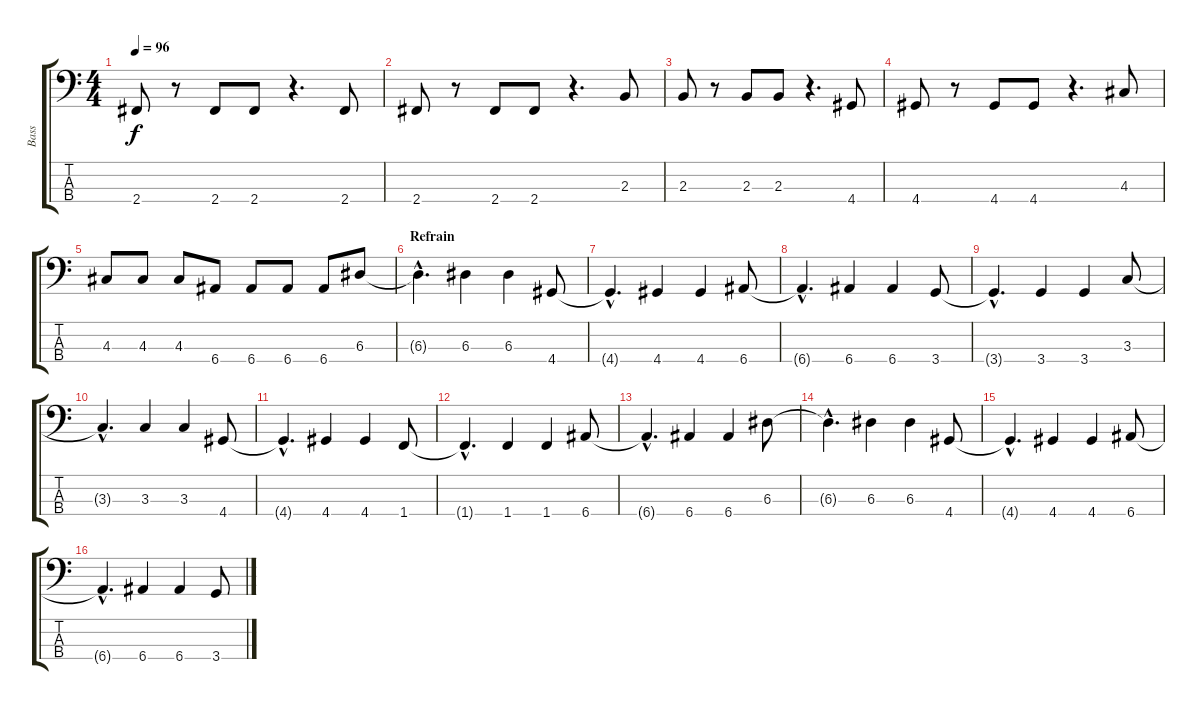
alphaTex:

\track ("Bass" "Bass") {instrument electricbassfinger}
\staff {score tabs}
\tuning (G2 D2 A1 E1) {hide}
\ts (4 4)
\tempo 96
\clef f4
\ks c
2.4.8{dy f} r.8 2.4.8 2.4.8 r.4{d} 2.4.8 |
2.4.8 r.8 2.4.8 2.4.8 r.4{d} 2.3.8 |
2.3.8 r.8 2.3.8 2.3.8 r.4{d} 4.4.8 |
4.4.8 r.8 4.4.8 4.4.8 r.4{d} 4.3.8 |
4.3.8 4.3.8 4.3.8 6.4.8 6.4.8 6.4.8 6.4.8 6.3.8 |
\section ("" "Refrain")
6.3{hac t}.4{d} 6.3.4 6.3.4 4.4.8 |
4.4{hac t}.4{d} 4.4.4 4.4.4 6.4.8 |
6.4{hac t}.4{d} 6.4.4 6.4.4 3.4.8 |
3.4{hac t}.4{d} 3.4.4 3.4.4 3.3.8 |
3.3{hac t}.4{d} 3.3.4 3.3.4 4.4.8 |
4.4{hac t}.4{d} 4.4.4 4.4.4 1.4.8 |
1.4{hac t}.4{d} 1.4.4 1.4.4 6.4.8 |
6.4{hac t}.4{d} 6.4.4 6.4.4 6.3.8 |
6.3{hac t}.4{d} 6.3.4 6.3.4 4.4.8 |
4.4{hac t}.4{d} 4.4.4 4.4.4 6.4.8 |
6.4{hac t}.4{d} 6.4.4 6.4.4 3.4.8
